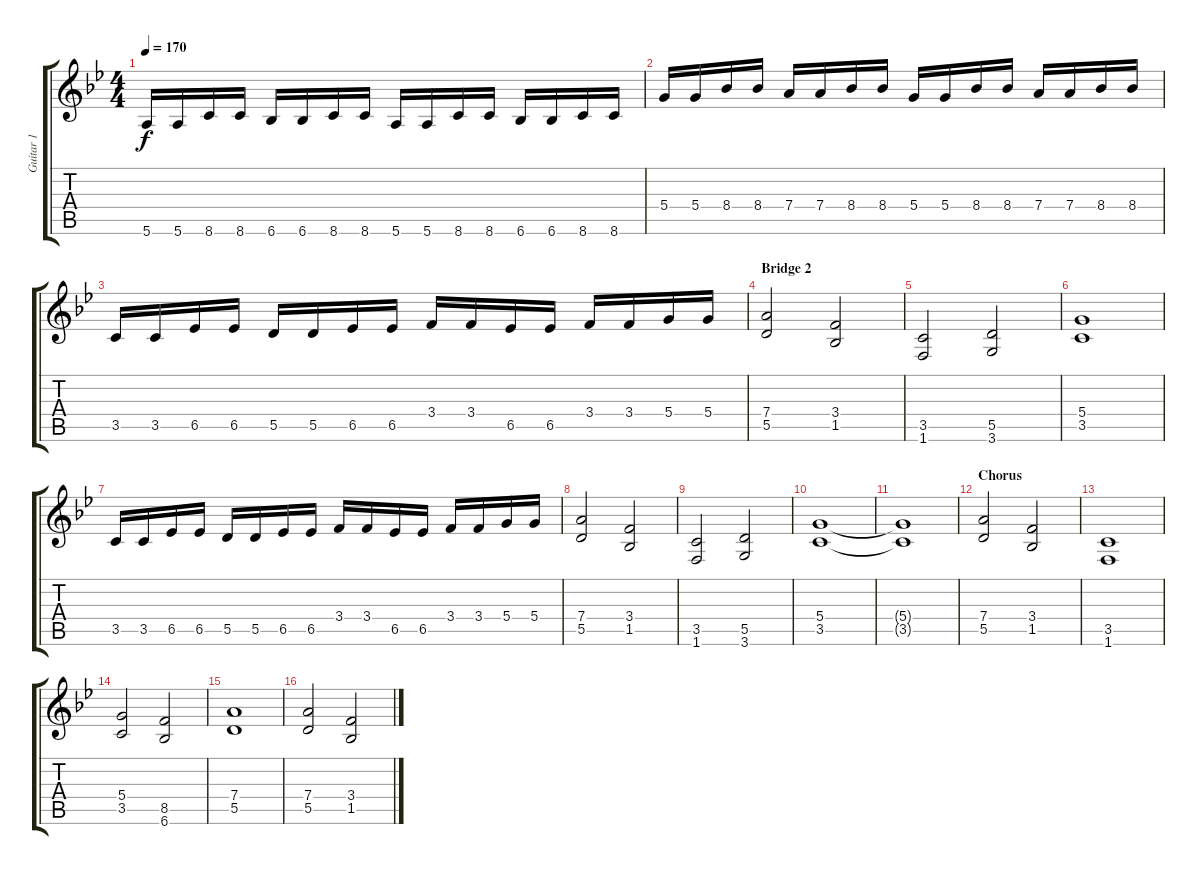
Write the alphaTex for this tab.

\track ("Guitar 1" "Guitar 1") {instrument overdrivenguitar}
\staff {score tabs}
\tuning (E4 B3 G3 D3 A2 E2) {hide}
\ts (4 4)
\tempo 170
\clef g2
\ks bb
5.6.16{dy f} 5.6.16 8.6.16 8.6.16 6.6.16 6.6.16 8.6.16 8.6.16 5.6.16 5.6.16 8.6.16 8.6.16 6.6.16 6.6.16 8.6.16 8.6.16 |
5.4.16 5.4.16 8.4.16 8.4.16 7.4.16 7.4.16 8.4.16 8.4.16 5.4.16 5.4.16 8.4.16 8.4.16 7.4.16 7.4.16 8.4.16 8.4.16 |
3.5.16 3.5.16 6.5.16 6.5.16 5.5.16 5.5.16 6.5.16 6.5.16 3.4.16 3.4.16 6.5.16 6.5.16 3.4.16 3.4.16 5.4.16 5.4.16 |
\section ("" "Bridge 2")
(7.4 5.5).2 (3.4 1.5).2 |
(3.5 1.6).2 (5.5 3.6).2 |
(5.4 3.5).1 |
3.5.16 3.5.16 6.5.16 6.5.16 5.5.16 5.5.16 6.5.16 6.5.16 3.4.16 3.4.16 6.5.16 6.5.16 3.4.16 3.4.16 5.4.16 5.4.16 |
(7.4 5.5).2 (3.4 1.5).2 |
(3.5 1.6).2 (5.5 3.6).2 |
(5.4 3.5).1 |
(5.4{t} 3.5{t}).1 |
\section ("" "Chorus")
(7.4 5.5).2 (3.4 1.5).2 |
(3.5 1.6).1 |
(5.4 3.5).2 (8.5 6.6).2 |
(7.4 5.5).1 |
(7.4 5.5).2 (3.4 1.5).2
